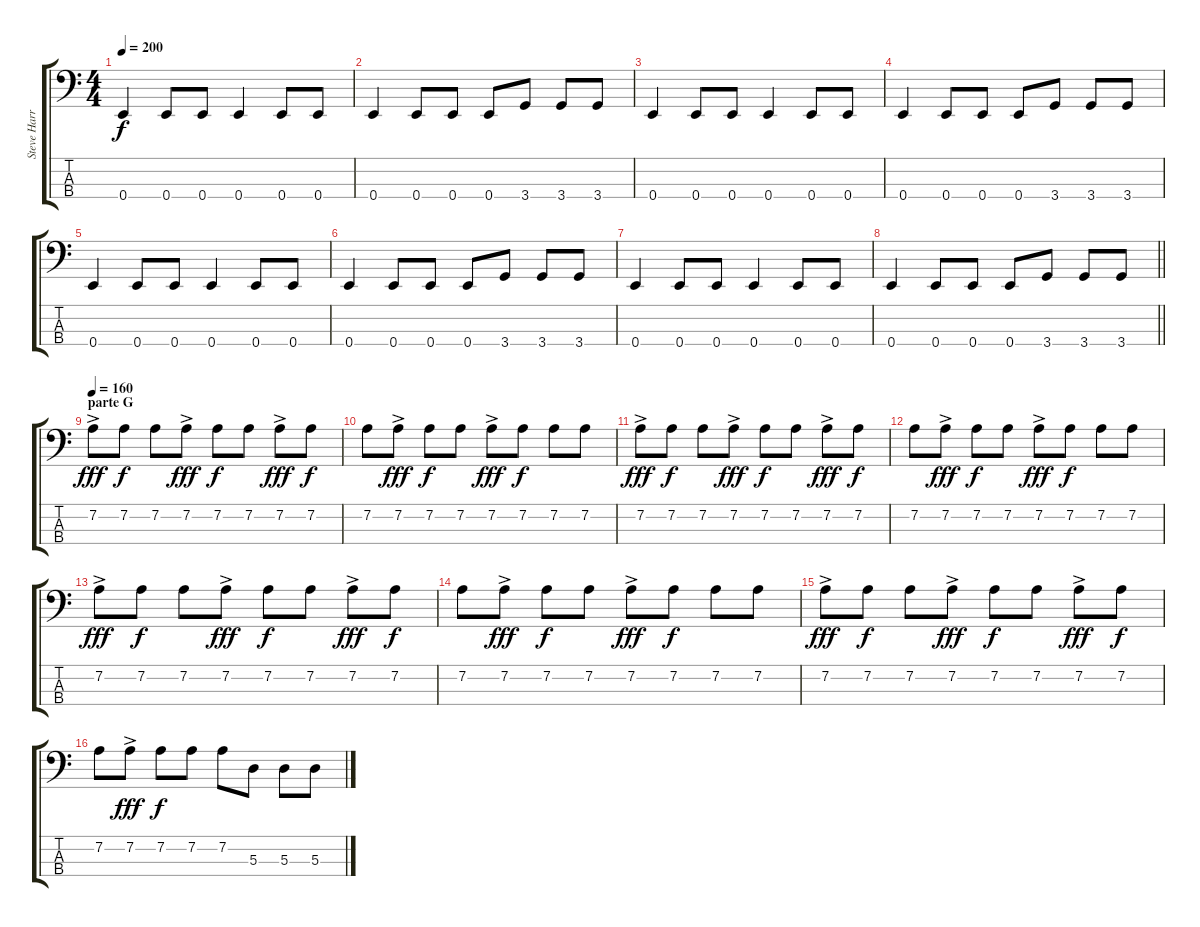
\track ("Steve Harris" "Steve Harr") {instrument electricbassfinger}
\staff {score tabs}
\tuning (G2 D2 A1 E1) {hide}
\ts (4 4)
\tempo 200
\clef f4
\ks c
0.4.4{dy f} 0.4.8 0.4.8 0.4.4 0.4.8 0.4.8 |
0.4.4 0.4.8 0.4.8 0.4.8 3.4.8 3.4.8 3.4.8 |
0.4.4 0.4.8 0.4.8 0.4.4 0.4.8 0.4.8 |
0.4.4 0.4.8 0.4.8 0.4.8 3.4.8 3.4.8 3.4.8 |
0.4.4 0.4.8 0.4.8 0.4.4 0.4.8 0.4.8 |
0.4.4 0.4.8 0.4.8 0.4.8 3.4.8 3.4.8 3.4.8 |
0.4.4 0.4.8 0.4.8 0.4.4 0.4.8 0.4.8 |
\barLineRight lightlight
0.4.4 0.4.8 0.4.8 0.4.8 3.4.8 3.4.8 3.4.8 |
\section ("" "parte G")
\tempo 160
7.2{ac}.8{dy fff} 7.2.8{dy f} 7.2.8 7.2{ac}.8{dy fff} 7.2.8{dy f} 7.2.8 7.2{ac}.8{dy fff} 7.2.8{dy f} |
7.2.8 7.2{ac}.8{dy fff} 7.2.8{dy f} 7.2.8 7.2{ac}.8{dy fff} 7.2.8{dy f} 7.2.8 7.2.8 |
7.2{ac}.8{dy fff} 7.2.8{dy f} 7.2.8 7.2{ac}.8{dy fff} 7.2.8{dy f} 7.2.8 7.2{ac}.8{dy fff} 7.2.8{dy f} |
7.2.8 7.2{ac}.8{dy fff} 7.2.8{dy f} 7.2.8 7.2{ac}.8{dy fff} 7.2.8{dy f} 7.2.8 7.2.8 |
7.2{ac}.8{dy fff} 7.2.8{dy f} 7.2.8 7.2{ac}.8{dy fff} 7.2.8{dy f} 7.2.8 7.2{ac}.8{dy fff} 7.2.8{dy f} |
7.2.8 7.2{ac}.8{dy fff} 7.2.8{dy f} 7.2.8 7.2{ac}.8{dy fff} 7.2.8{dy f} 7.2.8 7.2.8 |
7.2{ac}.8{dy fff} 7.2.8{dy f} 7.2.8 7.2{ac}.8{dy fff} 7.2.8{dy f} 7.2.8 7.2{ac}.8{dy fff} 7.2.8{dy f} |
7.2.8 7.2{ac}.8{dy fff} 7.2.8{dy f} 7.2.8 7.2.8 5.3.8 5.3.8 5.3.8
